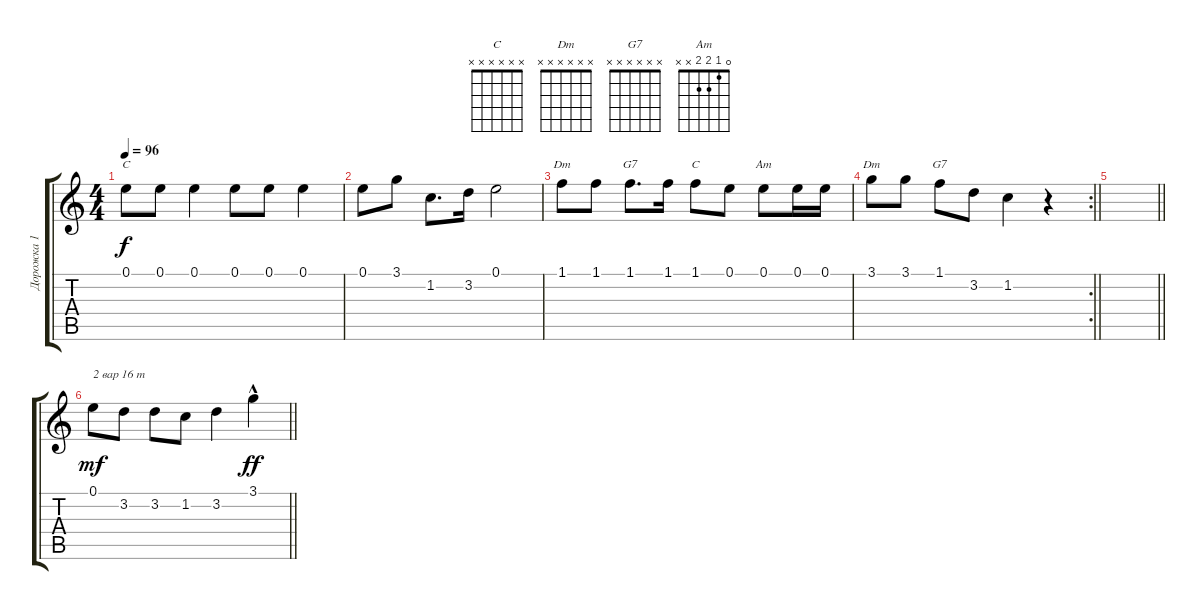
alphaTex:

\track ("Дорожка 1" "Дорожка 1") {instrument acousticguitarsteel}
\staff {score tabs}
\tuning (E4 B3 G3 D3 A2 E2) {hide}
\chord ("C" 0 1 0 2 3 x)
\chord ("Dm" 1 3 2 0 x x)
\chord ("G7" 1 x 0 0 2 3)
\chord ("C" x x x x x x)
\chord ("Am" 0 1 2 2 x x)
\chord ("Dm" x x x x x x)
\chord ("G7" x x x x x x)
\ts (4 4)
\tempo 96
\clef g2
\ks c
0.1.8{ch "C" dy f} 0.1.8 0.1.4 0.1.8 0.1.8 0.1.4 |
0.1.8 3.1.8 1.2.8{d} 3.2.16 0.1.2 |
1.1.8{ch "Dm"} 1.1.8 1.1.8{d ch "G7"} 1.1.16 1.1.8{ch "C"} 0.1.8 0.1.8{ch "Am"} 0.1.16 0.1.16 |
\rc 2
\barLineRight lightlight
3.1.8{ch "Dm"} 3.1.8 1.1.8{ch "G7"} 3.2.8 1.2.4 r.4 |
\barLineRight lightlight
|
\barLineRight lightlight
0.1.8{txt "2 вар 16 т" dy mf} 3.2.8 3.2.8 1.2.8 3.2.4 3.1{hac}.4{dy ff}
